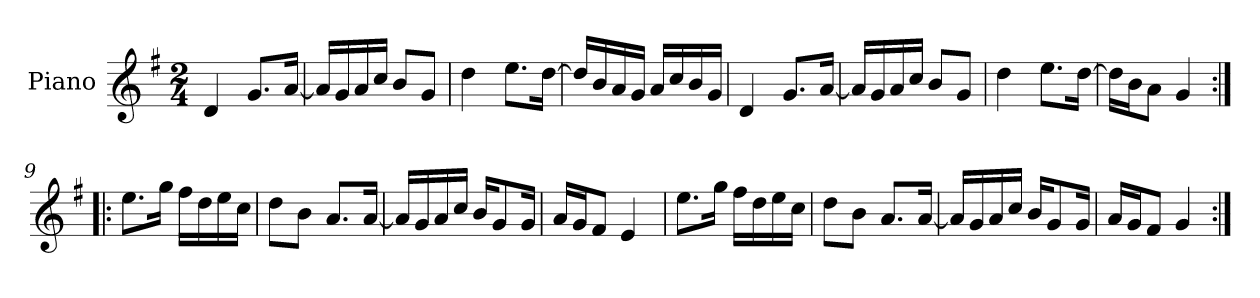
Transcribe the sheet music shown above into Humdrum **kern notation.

**kern
*part1
*staff1
*I"Piano
*I'Pno.
*clefG2
*k[f#]
*M2/4
=1
4d/
8.g/L
[16a/Jk
=2
16a/LL]
16g/
16a/
16cc/JJ
8b/L
8g/J
=3
4dd\
8.ee\L
[16dd\Jk
=4
16dd/LL]
16b/
16a/
16g/JJ
16a/LL
16cc/
16b/
16g/JJ
!!LO:LB:g=z
=5
4d/
8.g/L
[16a/Jk
=6
16a/LL]
16g/
16a/
16cc/JJ
8b/L
8g/J
=7
4dd\
8.ee\L
[16dd\Jk
=8
16dd\LL]
16b\J
8a\J
4g/
!!LO:LB:g=z
=9:|!|:
8.ee\L
16gg\Jk
16ff#\LL
16dd\
16ee\
16cc\JJ
=10
8dd\L
8b\J
8.a/L
[16a/Jk
=11
16a/LL]
16g/
16a/
16cc/JJ
16b/KL
8g/
16g/Jk
=12
16a/LL
16g/J
8f#/J
4e/
!!LO:LB:g=z
=13
8.ee\L
16gg\Jk
16ff#\LL
16dd\
16ee\
16cc\JJ
=14
8dd\L
8b\J
8.a/L
[16a/Jk
=15
16a/LL]
16g/
16a/
16cc/JJ
16b/KL
8g/
16g/Jk
=16
16a/LL
16g/J
8f#/J
4g/
=:|!
*-
